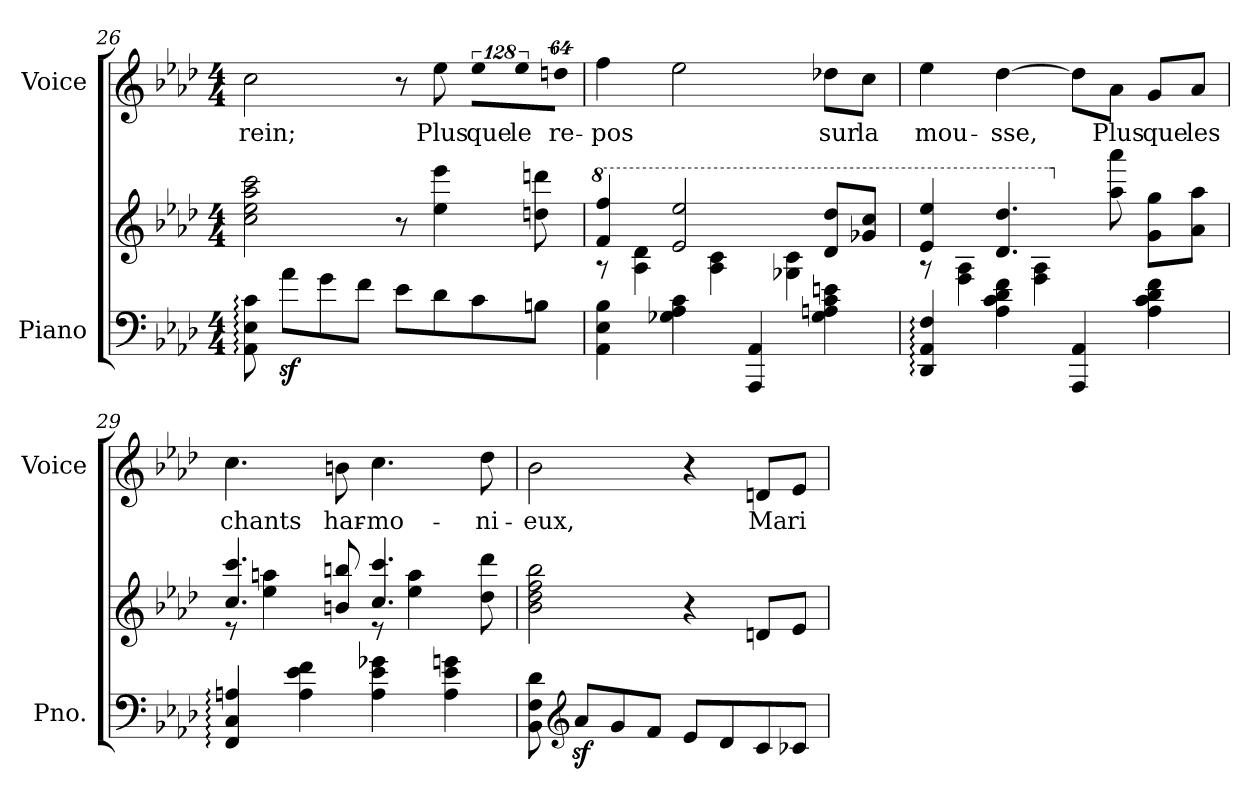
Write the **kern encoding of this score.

**kern	**kern	**kern	**text
*part2	*part2	*part1	*part1
*staff3	*staff2	*staff1	*staff1
*I"Piano	*	*I"Voice	*
*I'Pno.	*	*I'Voice	*
*clefF4	*clefG2	*clefG2	*
*k[b-e-a-d-]	*k[b-e-a-d-]	*k[b-e-a-d-]	*
*A-:	*A-:	*A-:	*
*M4/4	*M4/4	*M4/4	*
=26	=26	=26	=26
!	!	!	!LO:LY:b:color=#000000
8AA-i\: 8E-i: 8ci:	2cci\ 2ee-i 2aa-i 2ccci	2cci\	-rein;
8a-zi\L	.	.	.
8gi\	.	.	.
8fi\J	.	.	.
8e-i\L	8r	8r	.
!	!	!	!LO:LY:b:color=#000000
8d-i\	4ee-i\ 4eee-i	8ee-i\	Plus
!	!	!LO:N:vis=8	!
!	!	!	!LO:LY:b:color=#000000
8ci\	.	1024%85ee-i\L	que
!	!	!LO:N:vis=8	!
!	!	!	!LO:LY:b:color=#000000
.	.	1024%85ee-i\	le
8Bni\J	8ddni\ 8dddni	.	.
!	!	!LO:N:vis=8	!
!	!	!	!LO:LY:b:color=#000000
.	.	512%43ddni\J	re-
!!LO:PB:g=z
=27	=27	=27	=27
*	*8va	*	*
*	*^	*	*
!	!	!	!	!LO:LY:b:color=#000000
4AA-i\ 4E-i 4B-i	4ffi/ 4fffi	8r	4ffi\	-pos
.	.	4a-i\ 4dd-i	.	.
4G-Xi\ 4A-i 4ci	2ee-i/ 2eee-i	.	2ee-i\	.
.	.	4a-i\ 4cci	.	.
4AAA-i/ 4AA-i	.	.	.	.
.	.	4g-Xi\ 4cci	.	.
!	!	!	!	!LO:LY:b:color=#000000
4G-i\ 4Ani 4ci 4eni	8dd-i/ 8ddd-iL	.	8dd-Xi\L	sur
!	!	!	!	!LO:LY:b:color=#000000
.	8gg-i/ 8ccciJ	8ryy	8cci\J	la
=28	=28	=28	=28	=28
!	!	!	!	!LO:LY:b:color=#000000
4DD-i/: 4AA-i: 4Fi:	4ee-i/ 4eee-i	8r	4ee-i\	mou-
.	.	4fi\ 4a-i	.	.
!	!	!	!	!LO:LY:b:color=#000000
4A-i\ 4ci 4d-i 4fi	4.dd-i/ 4.ddd-i	.	[>4dd-i\	-sse,
.	.	4fi\ 4a-i	.	.
4AAA-i/ 4AA-i	.	.	8dd-i\L]	.
*	*X8va	*	*	*
!	!	!	!	!LO:LY:b:color=#000000
.	8aa-i\ 8aaa-i	4.ryy	8a-i\J	Plus
!	!	!	!	!LO:LY:b:color=#000000
4A-i\ 4ci 4d-i 4fi	8gi\ 8ggiL	.	8gi/L	que
!	!	!	!	!LO:LY:b:color=#000000
.	8a-i\ 8aa-iJ	.	8a-i/J	les
=29	=29	=29	=29	=29
!	!	!	!	!LO:LY:b:color=#000000
4FFi/: 4Ci: 4Ani:	4.cci/ 4.ccci	8r	4.cci\	chants
.	.	4ee-i\ 4aani	.	.
4Ai\ 4e-i 4fi	.	.	.	.
!	!	!	!	!LO:LY:b:color=#000000
.	8bni/ 8bbni	8ryy	8bni\	har-
!	!	!	!	!LO:LY:b:color=#000000
4Ai\ 4e-i 4g-Xi	4.cci/ 4.ccci	8r	4.cci\	-mo-
.	.	4ee-i\ 4aai	.	.
4Ai\ 4e-i 4gni	.	.	.	.
!	!	!	!	!LO:LY:b:color=#000000
.	8dd-i\ 8ddd-i	8ryy	8dd-i\	-ni-
*	*v	*v	*	*
!!LO:LB:g=z
=30	=30	=30	=30
*	*^	*	*
!	!	!	!	!LO:LY:b:color=#000000
*	*v	*v	*	*
8BB-i\ 8Fi 8d-i	2b-i\ 2dd-i 2ffi 2bb-i	2b-i\	-eux,
*clefG2	*	*	*
8a-zi/L	.	.	.
8gi/	.	.	.
8fi/J	.	.	.
8e-i/L	4r	4r	.
8d-i/	.	.	.
!	!	!	!LO:LY:b:color=#000000
8ci/	8dni/L	8dni/L	Ma
!	!	!	!LO:LY:b:color=#000000
8c-Xi/J	8e-i/J	8e-i/J	ri-
=	=	=	=
*-	*-	*-	*-
